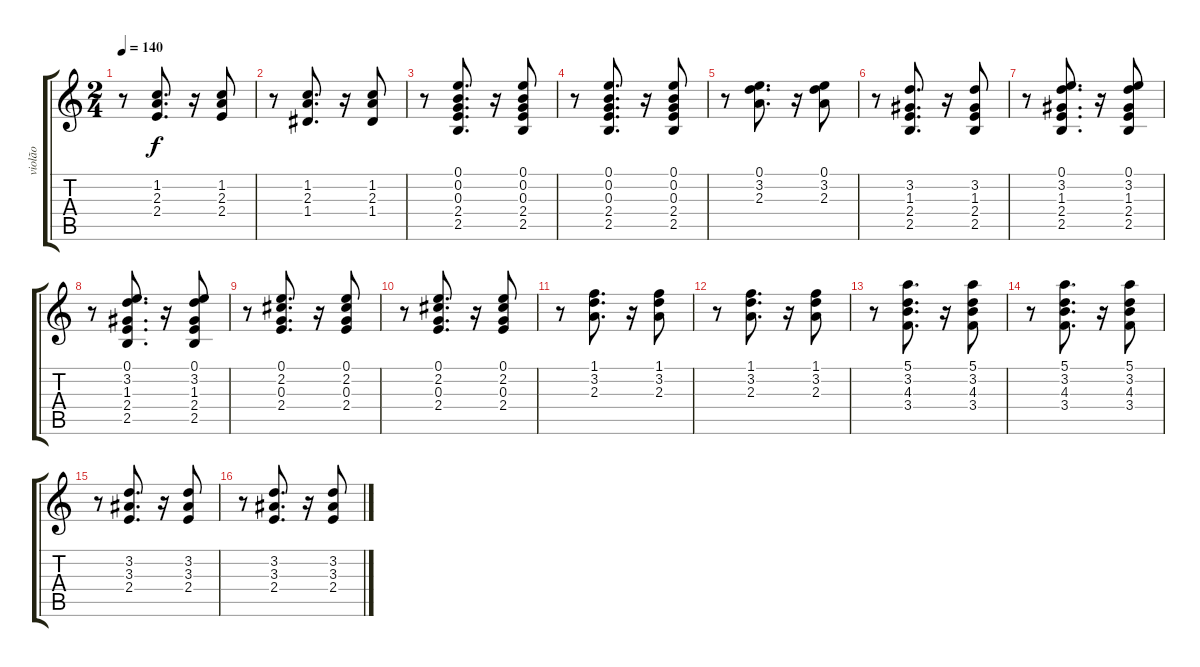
\track ("violão" "violão") {instrument acousticguitarnylon}
\staff {score tabs}
\tuning (E4 B3 G3 D3 A2 E2) {hide}
\ts (2 4)
\tempo 140
\clef g2
\ks c
r.8{dy f} (1.2 2.3 2.4).8{d} r.16 (1.2 2.3 2.4).8 |
r.8 (1.2 2.3 1.4).8{d} r.16 (1.2 2.3 1.4).8 |
r.8 (0.1 0.2 0.3 2.4 2.5).8{d} r.16 (0.1 0.2 0.3 2.4 2.5).8 |
r.8 (0.1 0.2 0.3 2.4 2.5).8{d} r.16 (0.1 0.2 0.3 2.4 2.5).8 |
r.8 (0.1 3.2 2.3).8{d} r.16 (0.1 3.2 2.3).8 |
r.8 (3.2 1.3 2.4 2.5).8{d} r.16 (3.2 1.3 2.4 2.5).8 |
r.8 (0.1 3.2 1.3 2.4 2.5).8{d} r.16 (0.1 3.2 1.3 2.4 2.5).8 |
r.8 (0.1 3.2 1.3 2.4 2.5).8{d} r.16 (0.1 3.2 1.3 2.4 2.5).8 |
r.8 (0.1 2.2 0.3 2.4).8{d} r.16 (0.1 2.2 0.3 2.4).8 |
r.8 (0.1 2.2 0.3 2.4).8{d} r.16 (0.1 2.2 0.3 2.4).8 |
r.8 (1.1 3.2 2.3).8{d} r.16 (1.1 3.2 2.3).8 |
r.8 (1.1 3.2 2.3).8{d} r.16 (1.1 3.2 2.3).8 |
r.8 (5.1 3.2 4.3 3.4).8{d} r.16 (5.1 3.2 4.3 3.4).8 |
r.8 (5.1 3.2 4.3 3.4).8{d} r.16 (5.1 3.2 4.3 3.4).8 |
r.8 (3.2 3.3 2.4).8{d} r.16 (3.2 3.3 2.4).8 |
r.8 (3.2 3.3 2.4).8{d} r.16 (3.2 3.3 2.4).8
